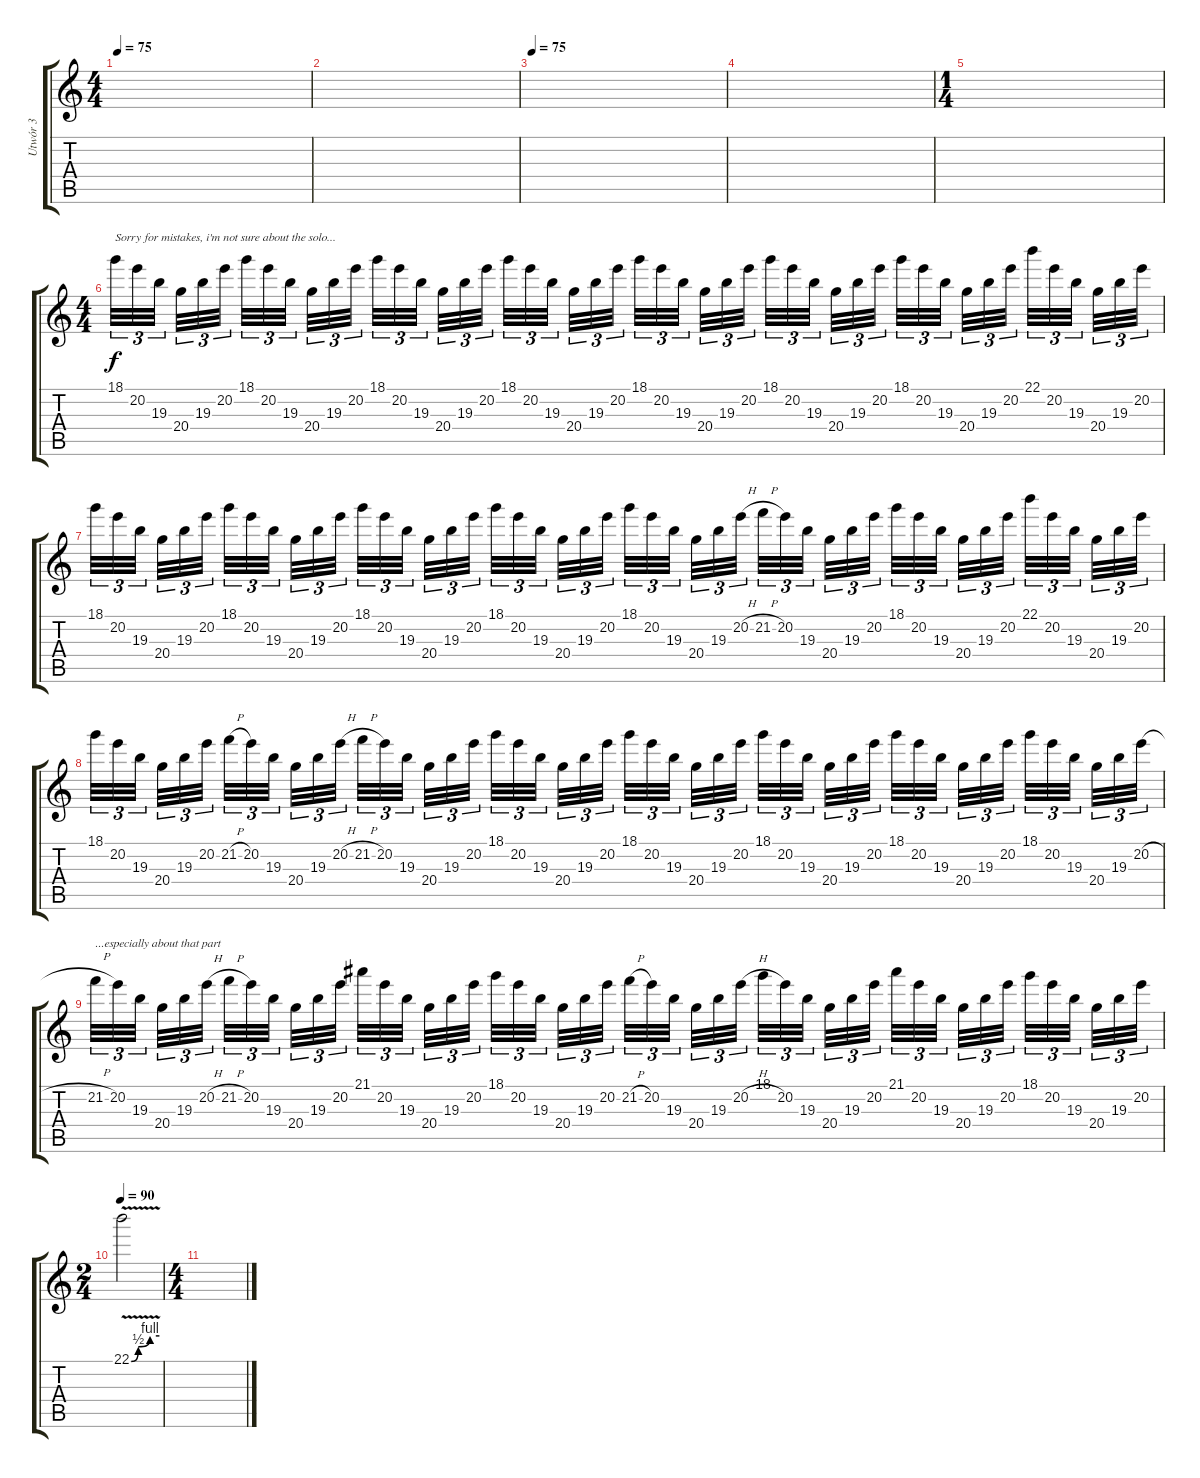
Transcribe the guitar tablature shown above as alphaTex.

\track ("Utwór 3" "Utwór 3") {instrument distortionguitar}
\staff {score tabs}
\tuning (Db4 Ab3 E3 B2 Gb2 Db2) {hide}
\ts (4 4)
\tempo 75
\clef g2
\ks c
|
|
\tempo 75
|
|
\ts (1 4)
|
\ts (4 4)
18.1.32{tu (3 2) txt "Sorry for mistakes, i'm not sure about the solo..."} 20.2.32{tu (3 2)} 19.3.32{tu (3 2) beam splitsecondary} 20.4.32{tu (3 2)} 19.3.32{tu (3 2)} 20.2.32{tu (3 2) beam splitsecondary} 18.1.32{tu (3 2)} 20.2.32{tu (3 2)} 19.3.32{tu (3 2) beam splitsecondary} 20.4.32{tu (3 2)} 19.3.32{tu (3 2)} 20.2.32{tu (3 2)} 18.1.32{tu (3 2)} 20.2.32{tu (3 2)} 19.3.32{tu (3 2) beam splitsecondary} 20.4.32{tu (3 2)} 19.3.32{tu (3 2)} 20.2.32{tu (3 2) beam splitsecondary} 18.1.32{tu (3 2)} 20.2.32{tu (3 2)} 19.3.32{tu (3 2) beam splitsecondary} 20.4.32{tu (3 2)} 19.3.32{tu (3 2)} 20.2.32{tu (3 2)} 18.1.32{tu (3 2)} 20.2.32{tu (3 2)} 19.3.32{tu (3 2) beam splitsecondary} 20.4.32{tu (3 2)} 19.3.32{tu (3 2)} 20.2.32{tu (3 2) beam splitsecondary} 18.1.32{tu (3 2)} 20.2.32{tu (3 2)} 19.3.32{tu (3 2) beam splitsecondary} 20.4.32{tu (3 2)} 19.3.32{tu (3 2)} 20.2.32{tu (3 2)} 18.1.32{tu (3 2)} 20.2.32{tu (3 2)} 19.3.32{tu (3 2) beam splitsecondary} 20.4.32{tu (3 2)} 19.3.32{tu (3 2)} 20.2.32{tu (3 2) beam splitsecondary} 22.1.32{tu (3 2)} 20.2.32{tu (3 2)} 19.3.32{tu (3 2) beam splitsecondary} 20.4.32{tu (3 2)} 19.3.32{tu (3 2)} 20.2.32{tu (3 2)} |
18.1.32{tu (3 2)} 20.2.32{tu (3 2)} 19.3.32{tu (3 2) beam splitsecondary} 20.4.32{tu (3 2)} 19.3.32{tu (3 2)} 20.2.32{tu (3 2) beam splitsecondary} 18.1.32{tu (3 2)} 20.2.32{tu (3 2)} 19.3.32{tu (3 2) beam splitsecondary} 20.4.32{tu (3 2)} 19.3.32{tu (3 2)} 20.2.32{tu (3 2)} 18.1.32{tu (3 2)} 20.2.32{tu (3 2)} 19.3.32{tu (3 2) beam splitsecondary} 20.4.32{tu (3 2)} 19.3.32{tu (3 2)} 20.2.32{tu (3 2) beam splitsecondary} 18.1.32{tu (3 2)} 20.2.32{tu (3 2)} 19.3.32{tu (3 2) beam splitsecondary} 20.4.32{tu (3 2)} 19.3.32{tu (3 2)} 20.2.32{tu (3 2)} 18.1.32{tu (3 2)} 20.2.32{tu (3 2)} 19.3.32{tu (3 2) beam splitsecondary} 20.4.32{tu (3 2)} 19.3.32{tu (3 2)} 20.2{h}.32{tu (3 2) beam splitsecondary} 21.2{h}.32{tu (3 2)} 20.2.32{tu (3 2)} 19.3.32{tu (3 2) beam splitsecondary} 20.4.32{tu (3 2)} 19.3.32{tu (3 2)} 20.2.32{tu (3 2)} 18.1.32{tu (3 2)} 20.2.32{tu (3 2)} 19.3.32{tu (3 2) beam splitsecondary} 20.4.32{tu (3 2)} 19.3.32{tu (3 2)} 20.2.32{tu (3 2) beam splitsecondary} 22.1.32{tu (3 2)} 20.2.32{tu (3 2)} 19.3.32{tu (3 2) beam splitsecondary} 20.4.32{tu (3 2)} 19.3.32{tu (3 2)} 20.2.32{tu (3 2)} |
18.1.32{tu (3 2)} 20.2.32{tu (3 2)} 19.3.32{tu (3 2) beam splitsecondary} 20.4.32{tu (3 2)} 19.3.32{tu (3 2)} 20.2.32{tu (3 2) beam splitsecondary} 21.2{h}.32{tu (3 2)} 20.2.32{tu (3 2)} 19.3.32{tu (3 2) beam splitsecondary} 20.4.32{tu (3 2)} 19.3.32{tu (3 2)} 20.2{h}.32{tu (3 2)} 21.2{h}.32{tu (3 2)} 20.2.32{tu (3 2)} 19.3.32{tu (3 2) beam splitsecondary} 20.4.32{tu (3 2)} 19.3.32{tu (3 2)} 20.2.32{tu (3 2) beam splitsecondary} 18.1.32{tu (3 2)} 20.2.32{tu (3 2)} 19.3.32{tu (3 2) beam splitsecondary} 20.4.32{tu (3 2)} 19.3.32{tu (3 2)} 20.2.32{tu (3 2)} 18.1.32{tu (3 2)} 20.2.32{tu (3 2)} 19.3.32{tu (3 2) beam splitsecondary} 20.4.32{tu (3 2)} 19.3.32{tu (3 2)} 20.2.32{tu (3 2) beam splitsecondary} 18.1.32{tu (3 2)} 20.2.32{tu (3 2)} 19.3.32{tu (3 2) beam splitsecondary} 20.4.32{tu (3 2)} 19.3.32{tu (3 2)} 20.2.32{tu (3 2)} 18.1.32{tu (3 2)} 20.2.32{tu (3 2)} 19.3.32{tu (3 2) beam splitsecondary} 20.4.32{tu (3 2)} 19.3.32{tu (3 2)} 20.2.32{tu (3 2) beam splitsecondary} 18.1.32{tu (3 2)} 20.2.32{tu (3 2)} 19.3.32{tu (3 2) beam splitsecondary} 20.4.32{tu (3 2)} 19.3.32{tu (3 2)} 20.2{h}.32{tu (3 2)} |
21.2{h}.32{tu (3 2) txt "...especially about that part"} 20.2.32{tu (3 2)} 19.3.32{tu (3 2) beam splitsecondary} 20.4.32{tu (3 2)} 19.3.32{tu (3 2)} 20.2{h}.32{tu (3 2) beam splitsecondary} 21.2{h}.32{tu (3 2)} 20.2.32{tu (3 2)} 19.3.32{tu (3 2) beam splitsecondary} 20.4.32{tu (3 2)} 19.3.32{tu (3 2)} 20.2.32{tu (3 2)} 21.1.32{tu (3 2)} 20.2.32{tu (3 2)} 19.3.32{tu (3 2) beam splitsecondary} 20.4.32{tu (3 2)} 19.3.32{tu (3 2)} 20.2.32{tu (3 2) beam splitsecondary} 18.1.32{tu (3 2)} 20.2.32{tu (3 2)} 19.3.32{tu (3 2) beam splitsecondary} 20.4.32{tu (3 2)} 19.3.32{tu (3 2)} 20.2.32{tu (3 2)} 21.2{h}.32{tu (3 2)} 20.2.32{tu (3 2)} 19.3.32{tu (3 2) beam splitsecondary} 20.4.32{tu (3 2)} 19.3.32{tu (3 2)} 20.2{h}.32{tu (3 2) beam splitsecondary} 18.1.32{tu (3 2)} 20.2.32{tu (3 2)} 19.3.32{tu (3 2) beam splitsecondary} 20.4.32{tu (3 2)} 19.3.32{tu (3 2)} 20.2.32{tu (3 2)} 21.1.32{tu (3 2)} 20.2.32{tu (3 2)} 19.3.32{tu (3 2) beam splitsecondary} 20.4.32{tu (3 2)} 19.3.32{tu (3 2)} 20.2.32{tu (3 2) beam splitsecondary} 18.1.32{tu (3 2)} 20.2.32{tu (3 2)} 19.3.32{tu (3 2) beam splitsecondary} 20.4.32{tu (3 2)} 19.3.32{tu (3 2)} 20.2.32{tu (3 2)} |
\ts (2 4)
\tempo 90
22.1{be (custom 0 0 15 2 40 4 60 4) v}.2 |
\ts (4 4)
